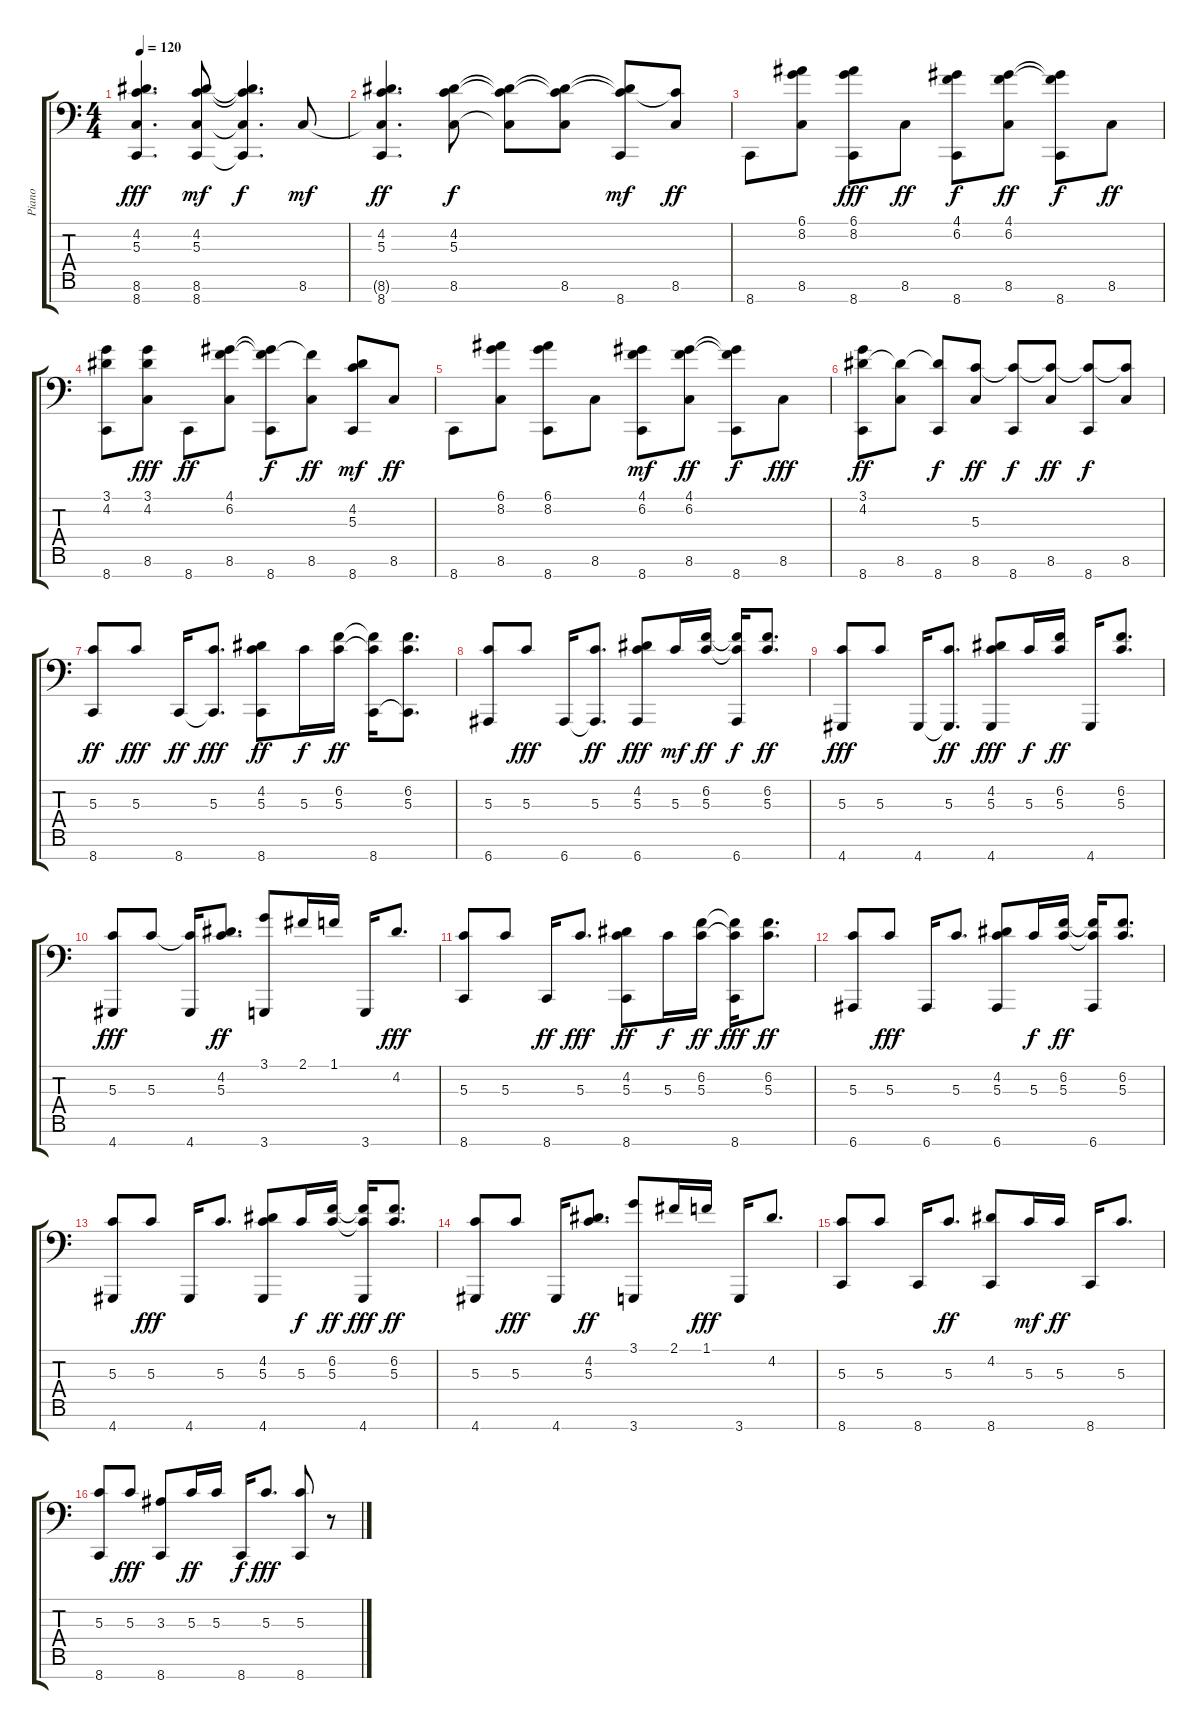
\track ("Piano" "Piano") {instrument brightacousticpiano}
\staff {score tabs}
\tuning (E4 B3 G3 D3 A2 E2 E1) {hide}
\ts (4 4)
\tempo 120
\clef f4
\ks c
(4.2 5.3 8.6 8.7).4{d dy fff} (4.2 5.3 8.6 8.7).8{dy mf} (4.2{t} 5.3{t} 8.6{t} 8.7{t}).4{d dy f} 8.6.8{dy mf} |
(4.2 5.3 8.6{t} 8.7).4{d dy ff} (4.2 5.3 8.6).8{dy f} (4.2{t} 5.3{t} 8.6{t}).8 (4.2{t} 5.3{t} 8.6).8 (4.2{t} 5.3{t} 8.7).8{dy mf} (5.3{t} 8.6).8{dy ff} |
8.7.8 (6.1 8.2 8.6).8 (6.1 8.2 8.7).8{dy fff} 8.6.8{dy ff} (4.1 6.2 8.7).8{dy f} (4.1 6.2 8.6).8{dy ff} (4.1{t} 6.2{t} 8.7).8{dy f} 8.6.8{dy ff} |
(3.1 4.2 8.7).8 (3.1 4.2 8.6).8{dy fff} 8.7.8{dy ff} (4.1 6.2 8.6).8 (4.1{t} 6.2{t} 8.7).8{dy f} (6.2{t} 8.6).8{dy ff} (4.2 5.3 8.7).8{dy mf} 8.6.8{dy ff} |
8.7.8 (6.1 8.2 8.6).8 (6.1 8.2 8.7).8 8.6.8 (4.1 6.2 8.7).8{dy mf} (4.1 6.2 8.6).8{dy ff} (4.1{t} 6.2{t} 8.7).8{dy f} 8.6.8{dy fff} |
(3.1 4.2 8.7).8{dy ff} (4.2{t} 8.6).8 (4.2{t} 8.7).8{dy f} (5.3 8.6).8{dy ff} (5.3{t} 8.7).8{dy f} (5.3{t} 8.6).8{dy ff} (5.3{t} 8.7).8{dy f} (5.3{t} 8.6).8 |
(5.3 8.7).8{dy ff} 5.3.8{dy fff} 8.7.16{dy ff} (5.3 8.7{t}).8{d dy fff} (4.2 5.3 8.7).8{dy ff} 5.3.16{dy f} (6.2 5.3).16{dy ff} (6.2{t} 5.3{t} 8.7).16 (6.2 5.3 8.7{t}).8{d} |
(5.3 6.7).8 5.3.8{dy fff} 6.7.16 (5.3 6.7{t}).8{d dy ff} (4.2 5.3 6.7).8{dy fff} 5.3.16{dy mf} (6.2 5.3).16{dy ff} (6.2{t} 5.3{t} 6.7).16{dy f} (6.2 5.3).8{d dy ff} |
(5.3 4.7).8{dy fff} 5.3.8 4.7.16 (5.3 4.7{t}).8{d dy ff} (4.2 5.3 4.7).8{dy fff} 5.3.16{dy f} (6.2 5.3).16{dy ff} 4.7.16 (6.2 5.3).8{d} |
(5.3 4.7).8{dy fff} 5.3.8 (5.3{t} 4.7).16 (4.2 5.3).8{d dy ff} (3.1 3.7).8 2.1.16 1.1.16 3.7.16 4.2.8{d dy fff} |
(5.3 8.7).8 5.3.8 8.7.16{dy ff} 5.3.8{d dy fff} (4.2 5.3 8.7).8{dy ff} 5.3.16{dy f} (6.2 5.3).16{dy ff} (6.2{t} 5.3{t} 8.7).16{dy fff} (6.2 5.3).8{d dy ff} |
(5.3 6.7).8 5.3.8{dy fff} 6.7.16 5.3.8{d} (4.2 5.3 6.7).8 5.3.16{dy f} (6.2 5.3).16{dy ff} (6.2{t} 5.3{t} 6.7).16 (6.2 5.3).8{d} |
(5.3 4.7).8 5.3.8{dy fff} 4.7.16 5.3.8{d} (4.2 5.3 4.7).8 5.3.16{dy f} (6.2 5.3).16{dy ff} (6.2{t} 5.3{t} 4.7).16{dy fff} (6.2 5.3).8{d dy ff} |
(5.3 4.7).8 5.3.8{dy fff} 4.7.16 (4.2 5.3).8{d dy ff} (3.1 3.7).8 2.1.16 1.1.16{dy fff} 3.7.16 4.2.8{d} |
(5.3 8.7).8 5.3.8 8.7.16 5.3.8{d dy ff} (4.2 8.7).8 5.3.16{dy mf} 5.3.16{dy ff} 8.7.16 5.3.8{d} |
(5.3 8.7).8 5.3.8{dy fff} (3.3 8.7).8 5.3.16{dy ff} 5.3.16 8.7.16{dy f} 5.3.8{d dy fff} (5.3 8.7).8 r.8
